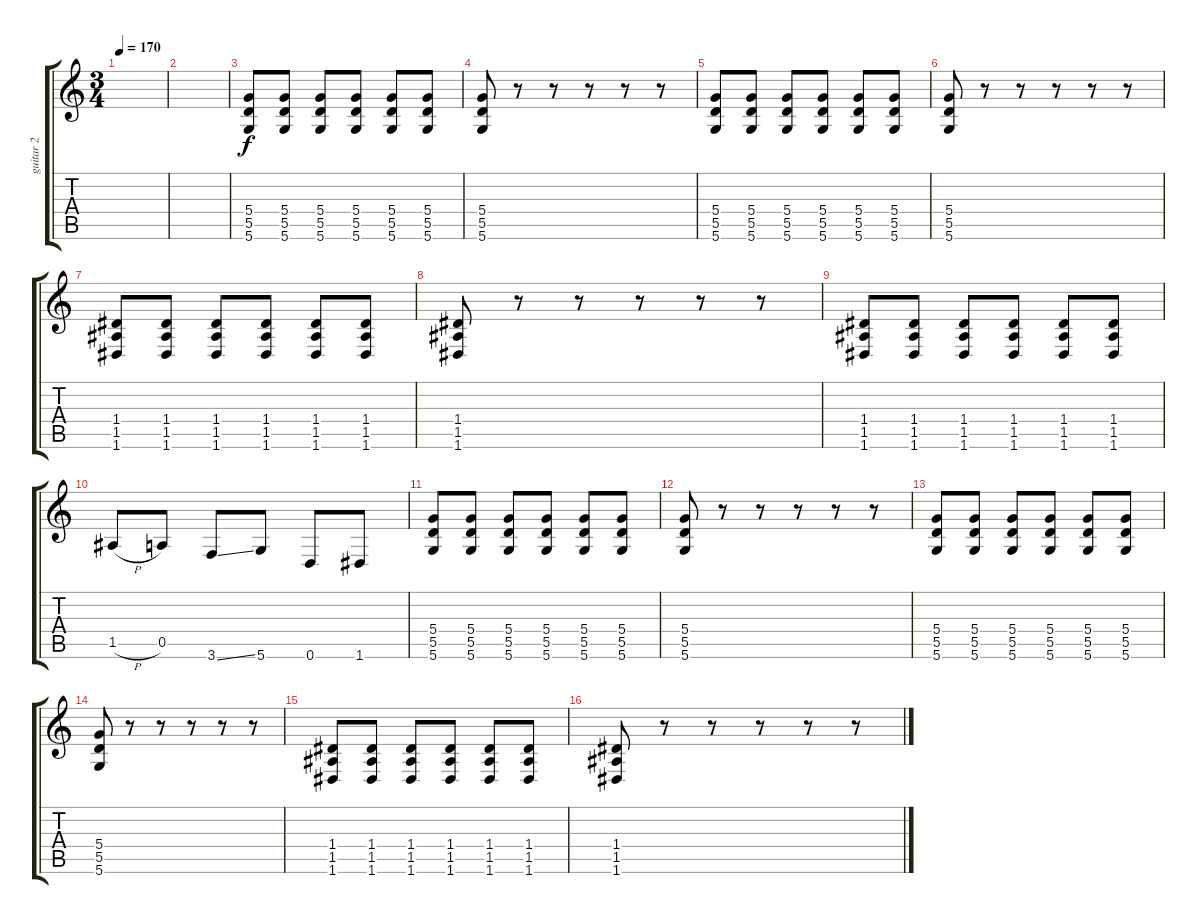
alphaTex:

\track ("guitar 2" "guitar 2") {instrument distortionguitar}
\staff {score tabs}
\tuning (E4 B3 G3 D3 A2 D2) {hide}
\ts (3 4)
\tempo 170
\clef g2
\ks c
|
|
(5.4 5.5 5.6).8 (5.4 5.5 5.6).8 (5.4 5.5 5.6).8 (5.4 5.5 5.6).8 (5.4 5.5 5.6).8 (5.4 5.5 5.6).8 |
(5.4 5.5 5.6).8 r.8 r.8 r.8 r.8 r.8 |
(5.4 5.5 5.6).8 (5.4 5.5 5.6).8 (5.4 5.5 5.6).8 (5.4 5.5 5.6).8 (5.4 5.5 5.6).8 (5.4 5.5 5.6).8 |
(5.4 5.5 5.6).8 r.8 r.8 r.8 r.8 r.8 |
(1.4 1.5 1.6).8 (1.4 1.5 1.6).8 (1.4 1.5 1.6).8 (1.4 1.5 1.6).8 (1.4 1.5 1.6).8 (1.4 1.5 1.6).8 |
(1.4 1.5 1.6).8 r.8 r.8 r.8 r.8 r.8 |
(1.4 1.5 1.6).8 (1.4 1.5 1.6).8 (1.4 1.5 1.6).8 (1.4 1.5 1.6).8 (1.4 1.5 1.6).8 (1.4 1.5 1.6).8 |
1.5{h}.8 0.5.8 3.6{ss}.8 5.6.8 0.6.8 1.6.8 |
(5.4 5.5 5.6).8 (5.4 5.5 5.6).8 (5.4 5.5 5.6).8 (5.4 5.5 5.6).8 (5.4 5.5 5.6).8 (5.4 5.5 5.6).8 |
(5.4 5.5 5.6).8 r.8 r.8 r.8 r.8 r.8 |
(5.4 5.5 5.6).8 (5.4 5.5 5.6).8 (5.4 5.5 5.6).8 (5.4 5.5 5.6).8 (5.4 5.5 5.6).8 (5.4 5.5 5.6).8 |
(5.4 5.5 5.6).8 r.8 r.8 r.8 r.8 r.8 |
(1.4 1.5 1.6).8 (1.4 1.5 1.6).8 (1.4 1.5 1.6).8 (1.4 1.5 1.6).8 (1.4 1.5 1.6).8 (1.4 1.5 1.6).8 |
(1.4 1.5 1.6).8 r.8 r.8 r.8 r.8 r.8
